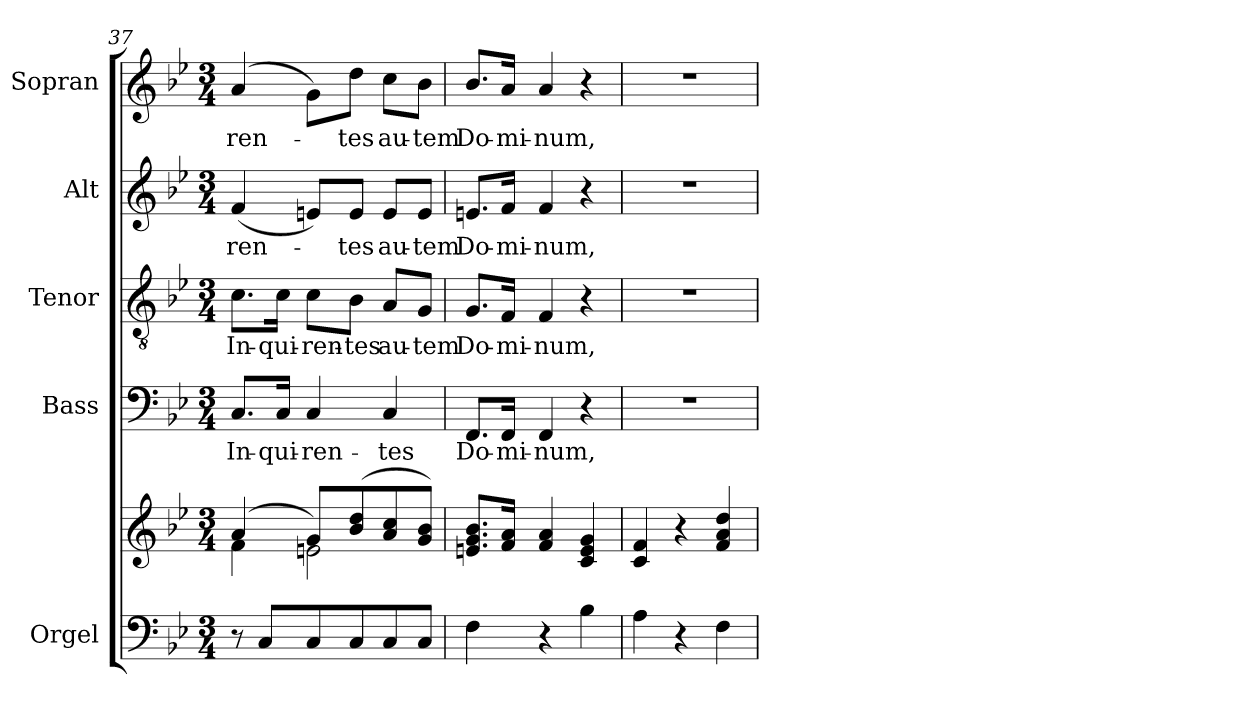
**kern	**kern	**kern	**text	**kern	**text	**kern	**text	**kern	**text
*part5	*part5	*part4	*part4	*part3	*part3	*part2	*part2	*part1	*part1
*staff6	*staff5	*staff4	*staff4	*staff3	*staff3	*staff2	*staff2	*staff1	*staff1
*I"Orgel	*	*I"Bass	*	*I"Tenor	*	*I"Alt	*	*I"Sopran	*
*I'Org.	*	*I'B.	*	*I'T.	*	*I'A.	*	*I'S.	*
*clefF4	*clefG2	*clefF4	*	*clefGv2	*	*clefG2	*	*clefG2	*
*k[b-e-]	*k[b-e-]	*k[b-e-]	*	*k[b-e-]	*	*k[b-e-]	*	*k[b-e-]	*
*B-:	*B-:	*B-:	*	*B-:	*	*B-:	*	*B-:	*
*M3/4	*M3/4	*M3/4	*	*M3/4	*	*M3/4	*	*M3/4	*
=37	=37	=37	=37	=37	=37	=37	=37	=37	=37
*	*^	*	*	*	*	*	*	*	*
!	!	!	!	!LO:LY:b	!	!LO:LY:b	!	!LO:LY:b	!	!LO:LY:b
8r	(4a/	4f\	8.C/L	In-	8.c\L	In-	(<4f/	-ren-	(<4a/	-ren-
8C/L	.	.	.	.	.	.	.	.	.	.
!	!	!	!	!LO:LY:b	!	!LO:LY:b	!	!	!	!
.	.	.	16C/Jk	-qui-	16c\Jk	-qui-	.	.	.	.
!	!	!	!	!LO:LY:b	!	!LO:LY:b	!	!	!	!
8C/	8g/L)	2en\	4C/	-ren-	8c\L	-ren-	8en/L)	.	8g\L)	.
!	!	!	!	!	!	!LO:LY:b	!	!LO:LY:b	!	!LO:LY:b
8C/	(<8b-/ 8dd/	.	.	.	8B-\J	-tes	8e/J	-tes	8dd\J	-tes
!	!	!	!	!LO:LY:b	!	!LO:LY:b	!	!LO:LY:b	!	!LO:LY:b
8C/	8a/ 8cc/	.	4C/	-tes	8A/L	au-	8e/L	au-	8cc\L	au-
!	!	!	!	!	!	!LO:LY:b	!	!LO:LY:b	!	!LO:LY:b
8C/J	8g/ 8b-/J)	.	.	.	8G/J	-tem	8e/J	-tem	8b-\J	-tem
*	*v	*v	*	*	*	*	*	*	*	*
=38	=38	=38	=38	=38	=38	=38	=38	=38	=38
!	!	!	!LO:LY:b	!	!LO:LY:b	!	!LO:LY:b	!	!LO:LY:b
4F\	8.en/ 8.g/ 8.b-/L	8.FF/L	Do-	8.G/L	Do-	8.en/L	Do-	8.b-/L	Do-
!	!	!	!LO:LY:b	!	!LO:LY:b	!	!LO:LY:b	!	!LO:LY:b
.	16f/ 16a/Jk	16FF/Jk	-mi-	16F/Jk	-mi-	16f/Jk	-mi-	16a/Jk	-mi-
!	!	!	!LO:LY:b	!	!LO:LY:b	!	!LO:LY:b	!	!LO:LY:b
4r	4f/ 4a/	4FF/	-num,	4F/	-num,	4f/	-num,	4a/	-num,
4B-\	4c/ 4e/ 4g/	4r	.	4r	.	4r	.	4r	.
!!LO:LB:g=z
=39	=39	=39	=39	=39	=39	=39	=39	=39	=39
4A\	4c/ 4f/	2.r	.	2.r	.	2.r	.	2.r	.
4r	4r	.	.	.	.	.	.	.	.
4F\	4f/ 4a/ 4dd/	.	.	.	.	.	.	.	.
=	=	=	=	=	=	=	=	=	=
*-	*-	*-	*-	*-	*-	*-	*-	*-	*-
